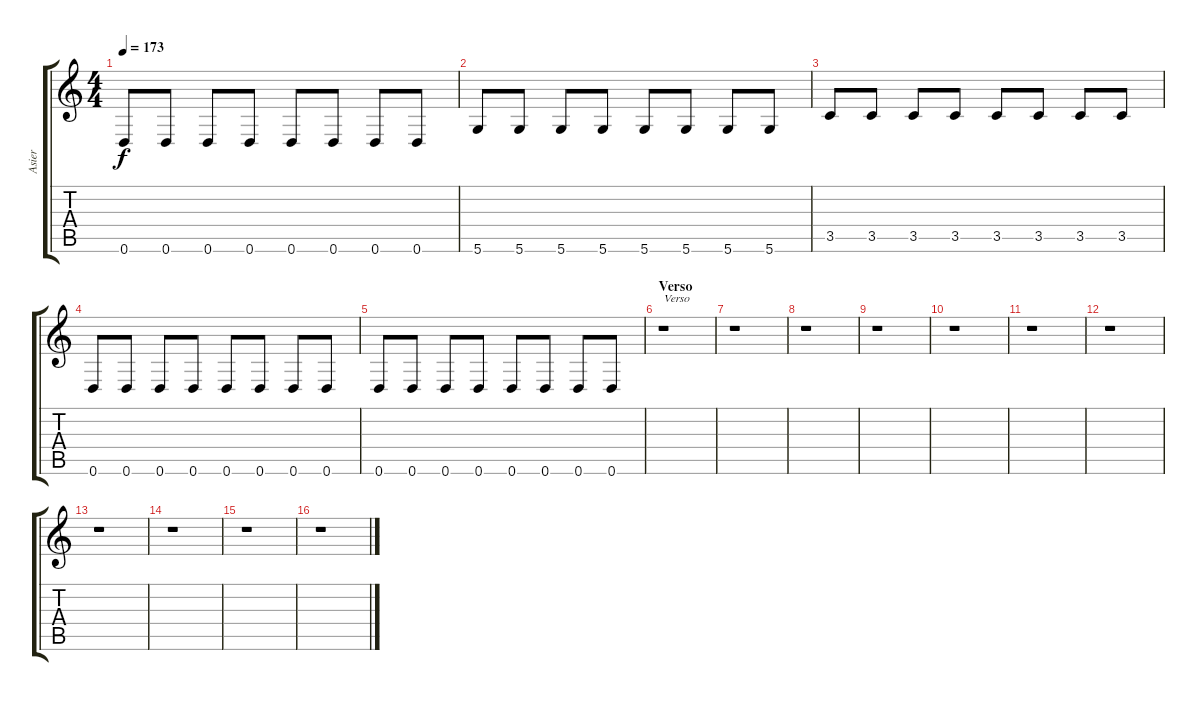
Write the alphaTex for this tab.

\track ("Asier" "Asier") {instrument distortionguitar}
\staff {score tabs}
\tuning (E4 B3 G3 D3 A2 D2) {hide}
\ts (4 4)
\tempo 173
\clef g2
\ks c
0.6.8{dy f} 0.6.8 0.6.8 0.6.8 0.6.8 0.6.8 0.6.8 0.6.8 |
5.6.8 5.6.8 5.6.8 5.6.8 5.6.8 5.6.8 5.6.8 5.6.8 |
3.5.8 3.5.8 3.5.8 3.5.8 3.5.8 3.5.8 3.5.8 3.5.8 |
0.6.8 0.6.8 0.6.8 0.6.8 0.6.8 0.6.8 0.6.8 0.6.8 |
0.6.8 0.6.8 0.6.8 0.6.8 0.6.8 0.6.8 0.6.8 0.6.8 |
\section ("" "Verso")
r.1{txt "Verso"} |
r.1 |
r.1 |
r.1 |
r.1 |
r.1 |
r.1 |
r.1 |
r.1 |
r.1 |
r.1
